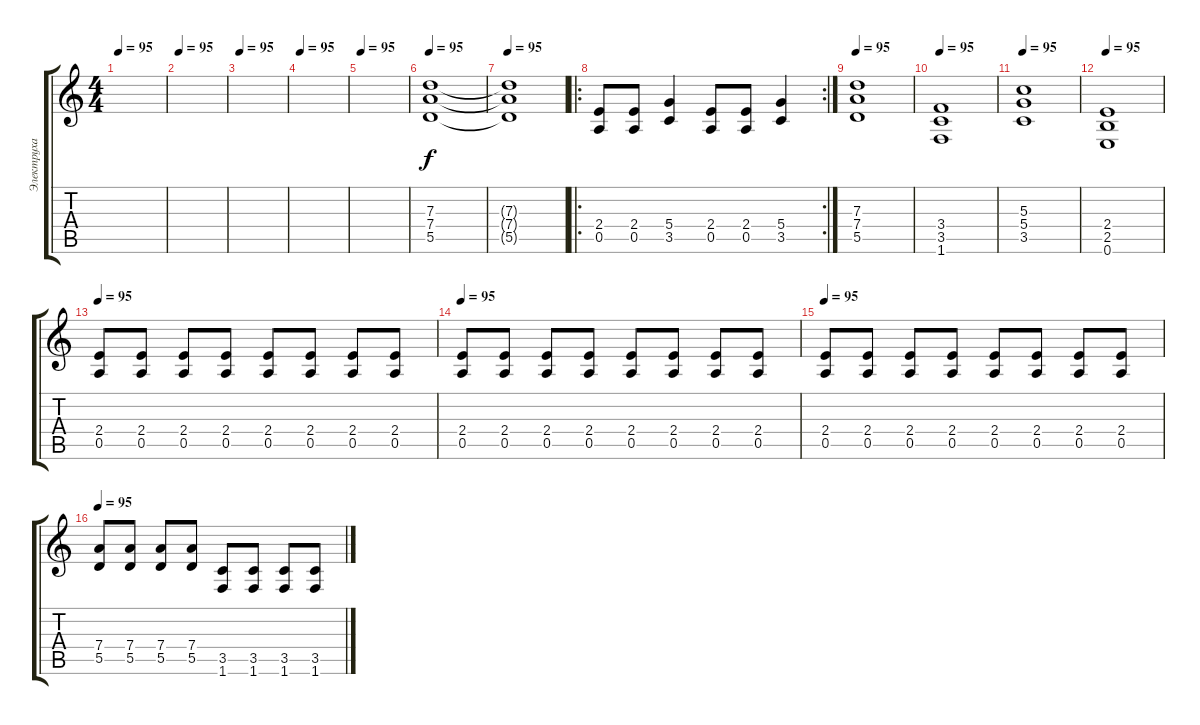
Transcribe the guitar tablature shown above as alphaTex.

\track ("Электруха" "Электруха") {instrument distortionguitar}
\staff {score tabs}
\tuning (E4 B3 G3 D3 A2 E2) {hide}
\ts (4 4)
\tempo 95
\clef g2
\ks c
|
\tempo 95
|
\tempo 95
|
\tempo 95
|
\tempo 95
|
\tempo 95
(7.3 7.4 5.5).1 |
\tempo 95
(7.3{t} 7.4{t} 5.5{t}).1 |
\ro
\rc 2
(2.4 0.5).8 (2.4 0.5).8 (5.4 3.5).4 (2.4 0.5).8 (2.4 0.5).8 (5.4 3.5).4 |
\tempo 95
(7.3 7.4 5.5).1 |
\tempo 95
(3.4 3.5 1.6).1 |
\tempo 95
(5.3 5.4 3.5).1 |
\tempo 95
(2.4 2.5 0.6).1 |
\tempo 95
(2.4 0.5).8 (2.4 0.5).8 (2.4 0.5).8 (2.4 0.5).8 (2.4 0.5).8 (2.4 0.5).8 (2.4 0.5).8 (2.4 0.5).8 |
\tempo 95
(2.4 0.5).8 (2.4 0.5).8 (2.4 0.5).8 (2.4 0.5).8 (2.4 0.5).8 (2.4 0.5).8 (2.4 0.5).8 (2.4 0.5).8 |
\tempo 95
(2.4 0.5).8 (2.4 0.5).8 (2.4 0.5).8 (2.4 0.5).8 (2.4 0.5).8 (2.4 0.5).8 (2.4 0.5).8 (2.4 0.5).8 |
\tempo 95
(7.4 5.5).8 (7.4 5.5).8 (7.4 5.5).8 (7.4 5.5).8 (3.5 1.6).8 (3.5 1.6).8 (3.5 1.6).8 (3.5 1.6).8
